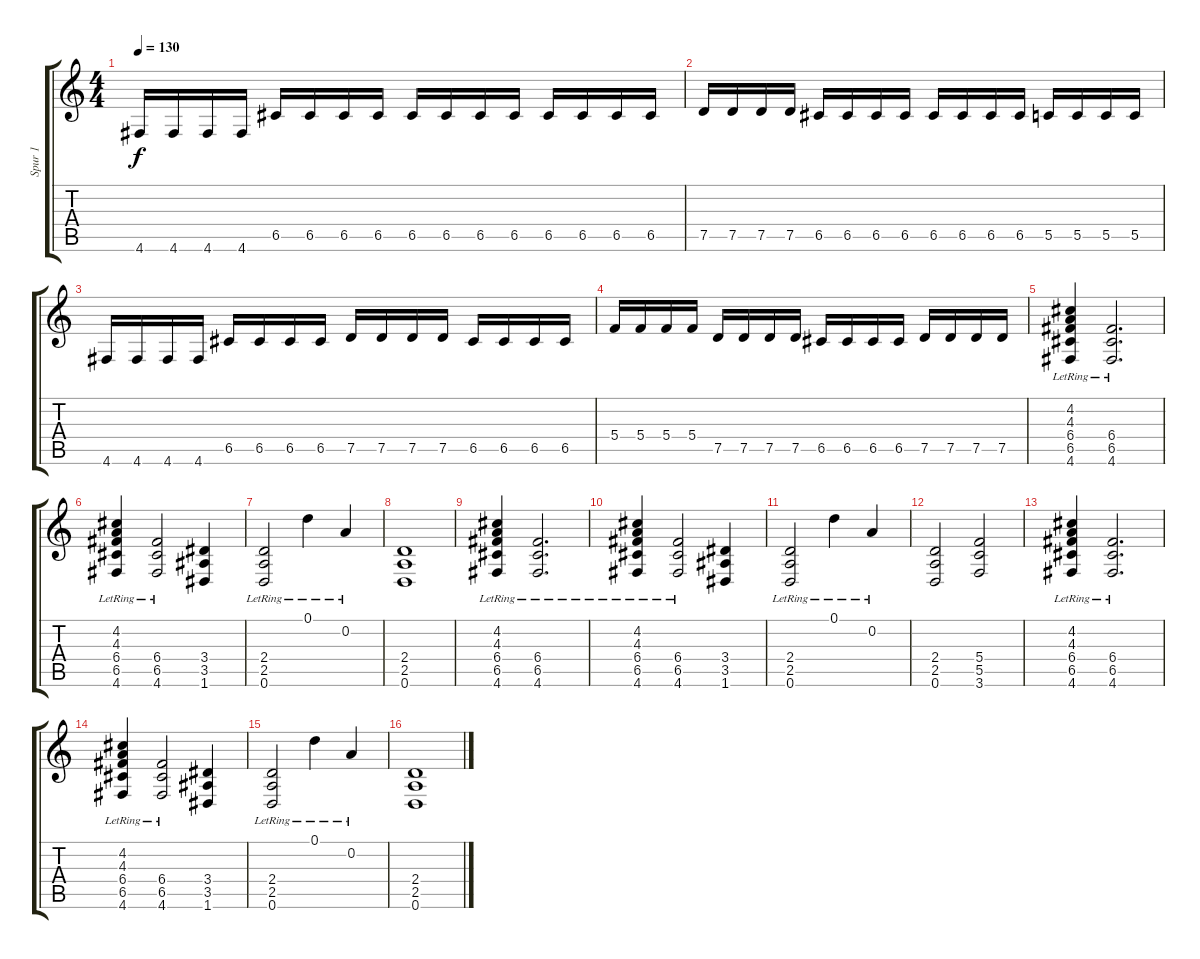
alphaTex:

\track ("Spur 1" "Spur 1") {instrument distortionguitar}
\staff {score tabs}
\tuning (D4 A3 F3 C3 G2 D2) {hide}
\ts (4 4)
\tempo 130
\clef g2
\ks c
4.6.16{dy f} 4.6.16 4.6.16 4.6.16 6.5.16 6.5.16 6.5.16 6.5.16 6.5.16 6.5.16 6.5.16 6.5.16 6.5.16 6.5.16 6.5.16 6.5.16 |
7.5.16 7.5.16 7.5.16 7.5.16 6.5.16 6.5.16 6.5.16 6.5.16 6.5.16 6.5.16 6.5.16 6.5.16 5.5.16 5.5.16 5.5.16 5.5.16 |
4.6.16 4.6.16 4.6.16 4.6.16 6.5.16 6.5.16 6.5.16 6.5.16 7.5.16 7.5.16 7.5.16 7.5.16 6.5.16 6.5.16 6.5.16 6.5.16 |
5.4.16 5.4.16 5.4.16 5.4.16 7.5.16 7.5.16 7.5.16 7.5.16 6.5.16 6.5.16 6.5.16 6.5.16 7.5.16 7.5.16 7.5.16 7.5.16 |
(4.2{lr} 4.3{lr} 6.4{lr} 6.5{lr} 4.6{lr}).4 (6.4{lr} 6.5{lr} 4.6{lr}).2{d} |
(4.2{lr} 4.3{lr} 6.4{lr} 6.5{lr} 4.6{lr}).4 (6.4{lr} 6.5{lr} 4.6{lr}).2 (3.4 3.5 1.6).4 |
(2.4{lr} 2.5{lr} 0.6{lr}).2 0.1{lr}.4 0.2{lr}.4 |
(2.4 2.5 0.6).1 |
(4.2{lr} 4.3{lr} 6.4{lr} 6.5{lr} 4.6{lr}).4 (6.4{lr} 6.5{lr} 4.6{lr}).2{d} |
(4.2{lr} 4.3{lr} 6.4{lr} 6.5{lr} 4.6{lr}).4 (6.4{lr} 6.5{lr} 4.6{lr}).2 (3.4 3.5 1.6).4 |
(2.4{lr} 2.5{lr} 0.6{lr}).2 0.1{lr}.4 0.2{lr}.4 |
(2.4 2.5 0.6).2 (5.4 5.5 3.6).2 |
(4.2{lr} 4.3{lr} 6.4{lr} 6.5{lr} 4.6{lr}).4 (6.4{lr} 6.5{lr} 4.6{lr}).2{d} |
(4.2{lr} 4.3{lr} 6.4{lr} 6.5{lr} 4.6{lr}).4 (6.4{lr} 6.5{lr} 4.6{lr}).2 (3.4 3.5 1.6).4 |
(2.4{lr} 2.5{lr} 0.6{lr}).2 0.1{lr}.4 0.2{lr}.4 |
(2.4 2.5 0.6).1
